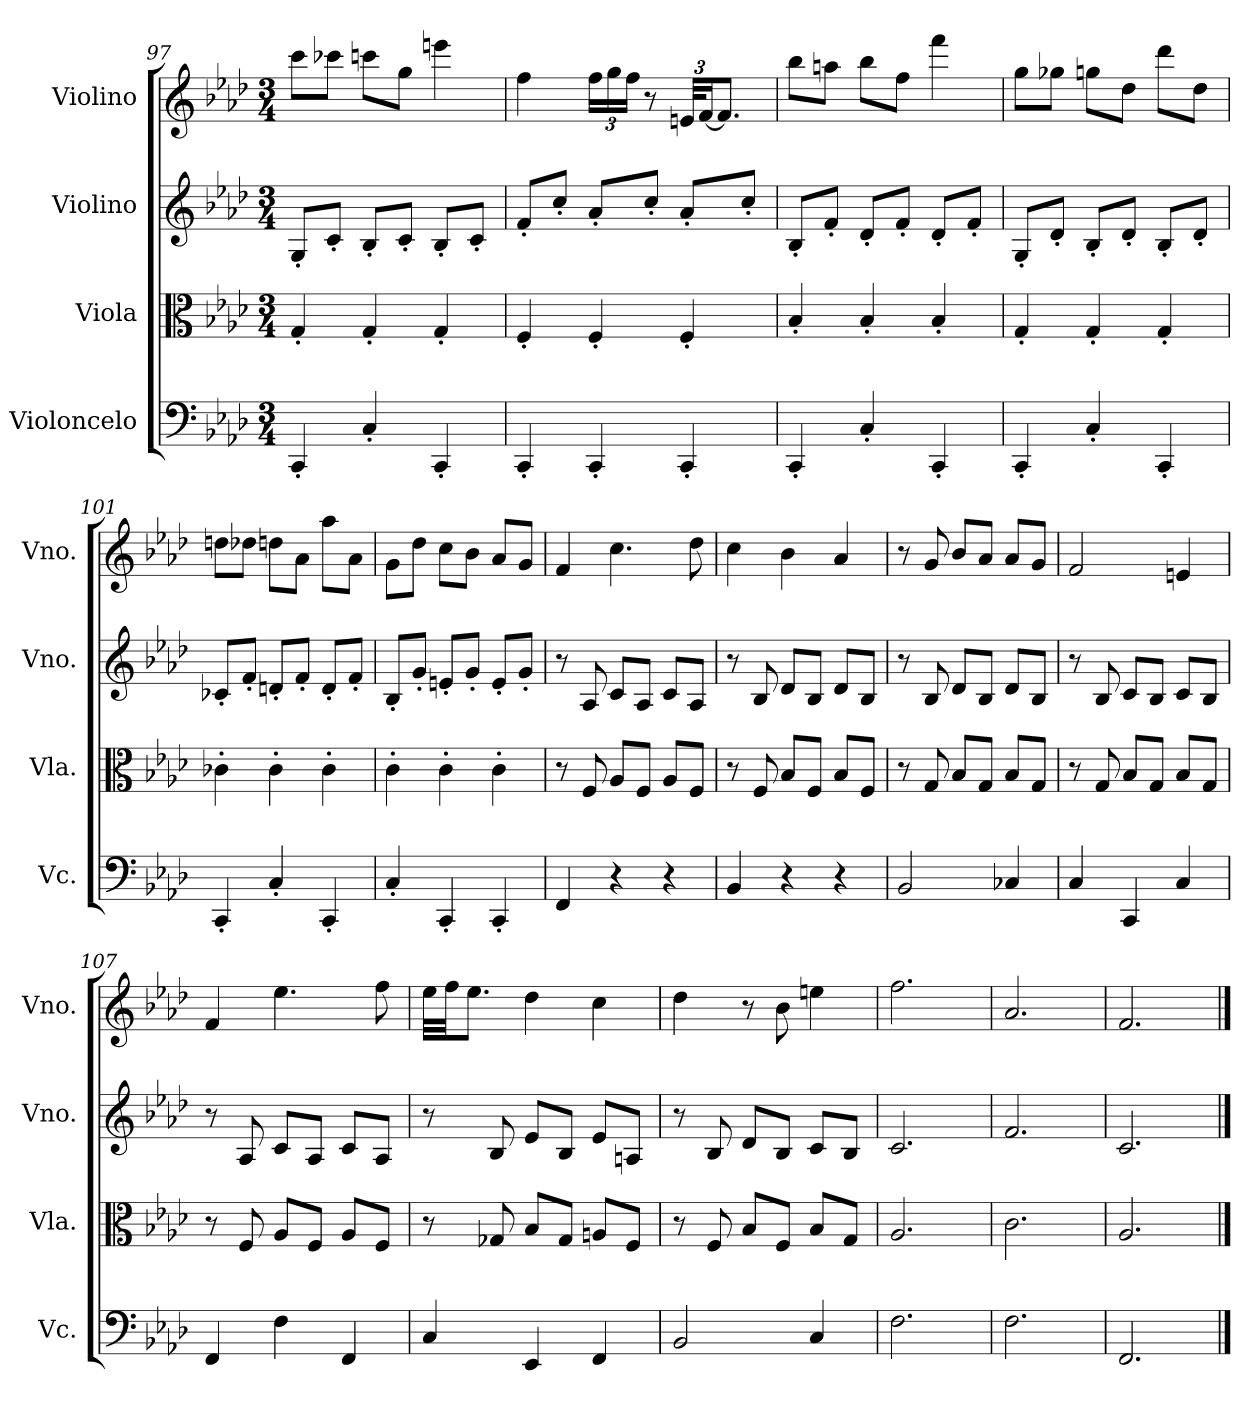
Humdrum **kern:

**kern	**kern	**kern	**kern
*part4	*part3	*part2	*part1
*staff4	*staff3	*staff2	*staff1
*I"Violoncelo	*I"Viola	*I"Violino	*I"Violino
*I'Vc.	*I'Vla.	*I'Vno.	*I'Vno.
*clefF4	*clefC3	*clefG2	*clefG2
*k[b-e-a-d-]	*k[b-e-a-d-]	*k[b-e-a-d-]	*k[b-e-a-d-]
*M3/4	*M3/4	*M3/4	*M3/4
=97	=97	=97	=97
4CC'/	4G'/	8G'/L	8ccc\L
.	.	8c'/J	8ccc-X\J
4C'/	4G'/	8B-'/L	8cccn\L
.	.	8c'/J	8gg\J
4CC'/	4G'/	8B-'/L	4eeen\
.	.	8c'/J	.
=98	=98	=98	=98
4CC'/	4F'/	8f'/L	4ff\
.	.	8cc'/J	.
*	*	*	*Xbrackettup
4CC'/	4F'/	8a-'/L	24ff\LL
.	.	.	24gg\
.	.	.	24ff\JJ
.	.	8cc'/J	8r
4CC'/	4F'/	8a-'/L	48en/KLL
.	.	.	[24f/J
.	.	.	8.f/J]
.	.	8cc'/J	.
=99	=99	=99	=99
4CC'/	4B-'/	8B-'/L	8bb-\L
.	.	8f'/J	8aan\J
4C'/	4B-'/	8d-'/L	8bb-\L
.	.	8f'/J	8ff\J
4CC'/	4B-'/	8d-'/L	4fff\
.	.	8f'/J	.
!!LO:LB:g=z
=100	=100	=100	=100
4CC'/	4G'/	8G'/L	8gg\L
.	.	8d-'/J	8gg-X\J
4C'/	4G'/	8B-'/L	8ggn\L
.	.	8d-'/J	8dd-\J
4CC'/	4G'/	8B-'/L	8ddd-\L
.	.	8d-'/J	8dd-\J
=101	=101	=101	=101
4CC'/	4c-X'\	8c-X'/L	8ddn\L
.	.	8f'/J	8dd-X\J
4C'/	4c-'\	8dn'/L	8ddn\L
.	.	8f'/J	8a-\J
4CC'/	4c-'\	8d'/L	8aa-\L
.	.	8f'/J	8a-\J
=102	=102	=102	=102
4C'/	4c'\	8B-'/L	8g\L
.	.	8g'/J	8dd-\J
4CC'/	4c'\	8en'/L	8cc\L
.	.	8g'/J	8b-\J
4CC'/	4c'\	8e'/L	8a-/L
.	.	8g'/J	8g/J
=103	=103	=103	=103
4FF/	8r	8r	4f/
.	8F/	8A-/	.
4r	8A-/L	8c/L	4.cc\
.	8F/J	8A-/J	.
4r	8A-/L	8c/L	.
.	8F/J	8A-/J	8dd-\
=104	=104	=104	=104
4BB-/	8r	8r	4cc\
.	8F/	8B-/	.
4r	8B-/L	8d-/L	4b-\
.	8F/J	8B-/J	.
4r	8B-/L	8d-/L	4a-/
.	8F/J	8B-/J	.
!!LO:LB:g=z
=105	=105	=105	=105
2BB-/	8r	8r	8r
.	8G/	8B-/	8g/
.	8B-/L	8d-/L	8b-/L
.	8G/J	8B-/J	8a-/J
4C-X/	8B-/L	8d-/L	8a-/L
.	8G/J	8B-/J	8g/J
=106	=106	=106	=106
4C/	8r	8r	2f/
.	8G/	8B-/	.
4CC/	8B-/L	8c/L	.
.	8G/J	8B-/J	.
4C/	8B-/L	8c/L	4en/
.	8G/J	8B-/J	.
=107	=107	=107	=107
4FF/	8r	8r	4f/
.	8F/	8A-/	.
4F\	8A-/L	8c/L	4.ee-\
.	8F/J	8A-/J	.
4FF/	8A-/L	8c/L	.
.	8F/J	8A-/J	8ff\
=108	=108	=108	=108
4C/	8r	8r	32ee-\LLL
.	.	.	32ff\JJ
.	.	.	8.ee-\J
.	8G-X/	8B-/	.
4EE-/	8B-/L	8e-/L	4dd-\
.	8G-/J	8B-/J	.
4FF/	8An/L	8e-/L	4cc\
.	8F/J	8An/J	.
=109	=109	=109	=109
2BB-/	8r	8r	4dd-\
.	8F/	8B-/	.
.	8B-/L	8d-/L	8r
.	8F/J	8B-/J	8b-\
4C/	8B-/L	8c/L	4een\
.	8G/J	8B-/J	.
=110	=110	=110	=110
2.F\	2.A-/	2.c/	2.ff\
!!LO:PB:g=z
=111	=111	=111	=111
2.F\	2.c\	2.f/	2.a-/
=112	=112	=112	=112
2.FF/	2.A-/	2.c/	2.f/
==	==	==	==
*-	*-	*-	*-
